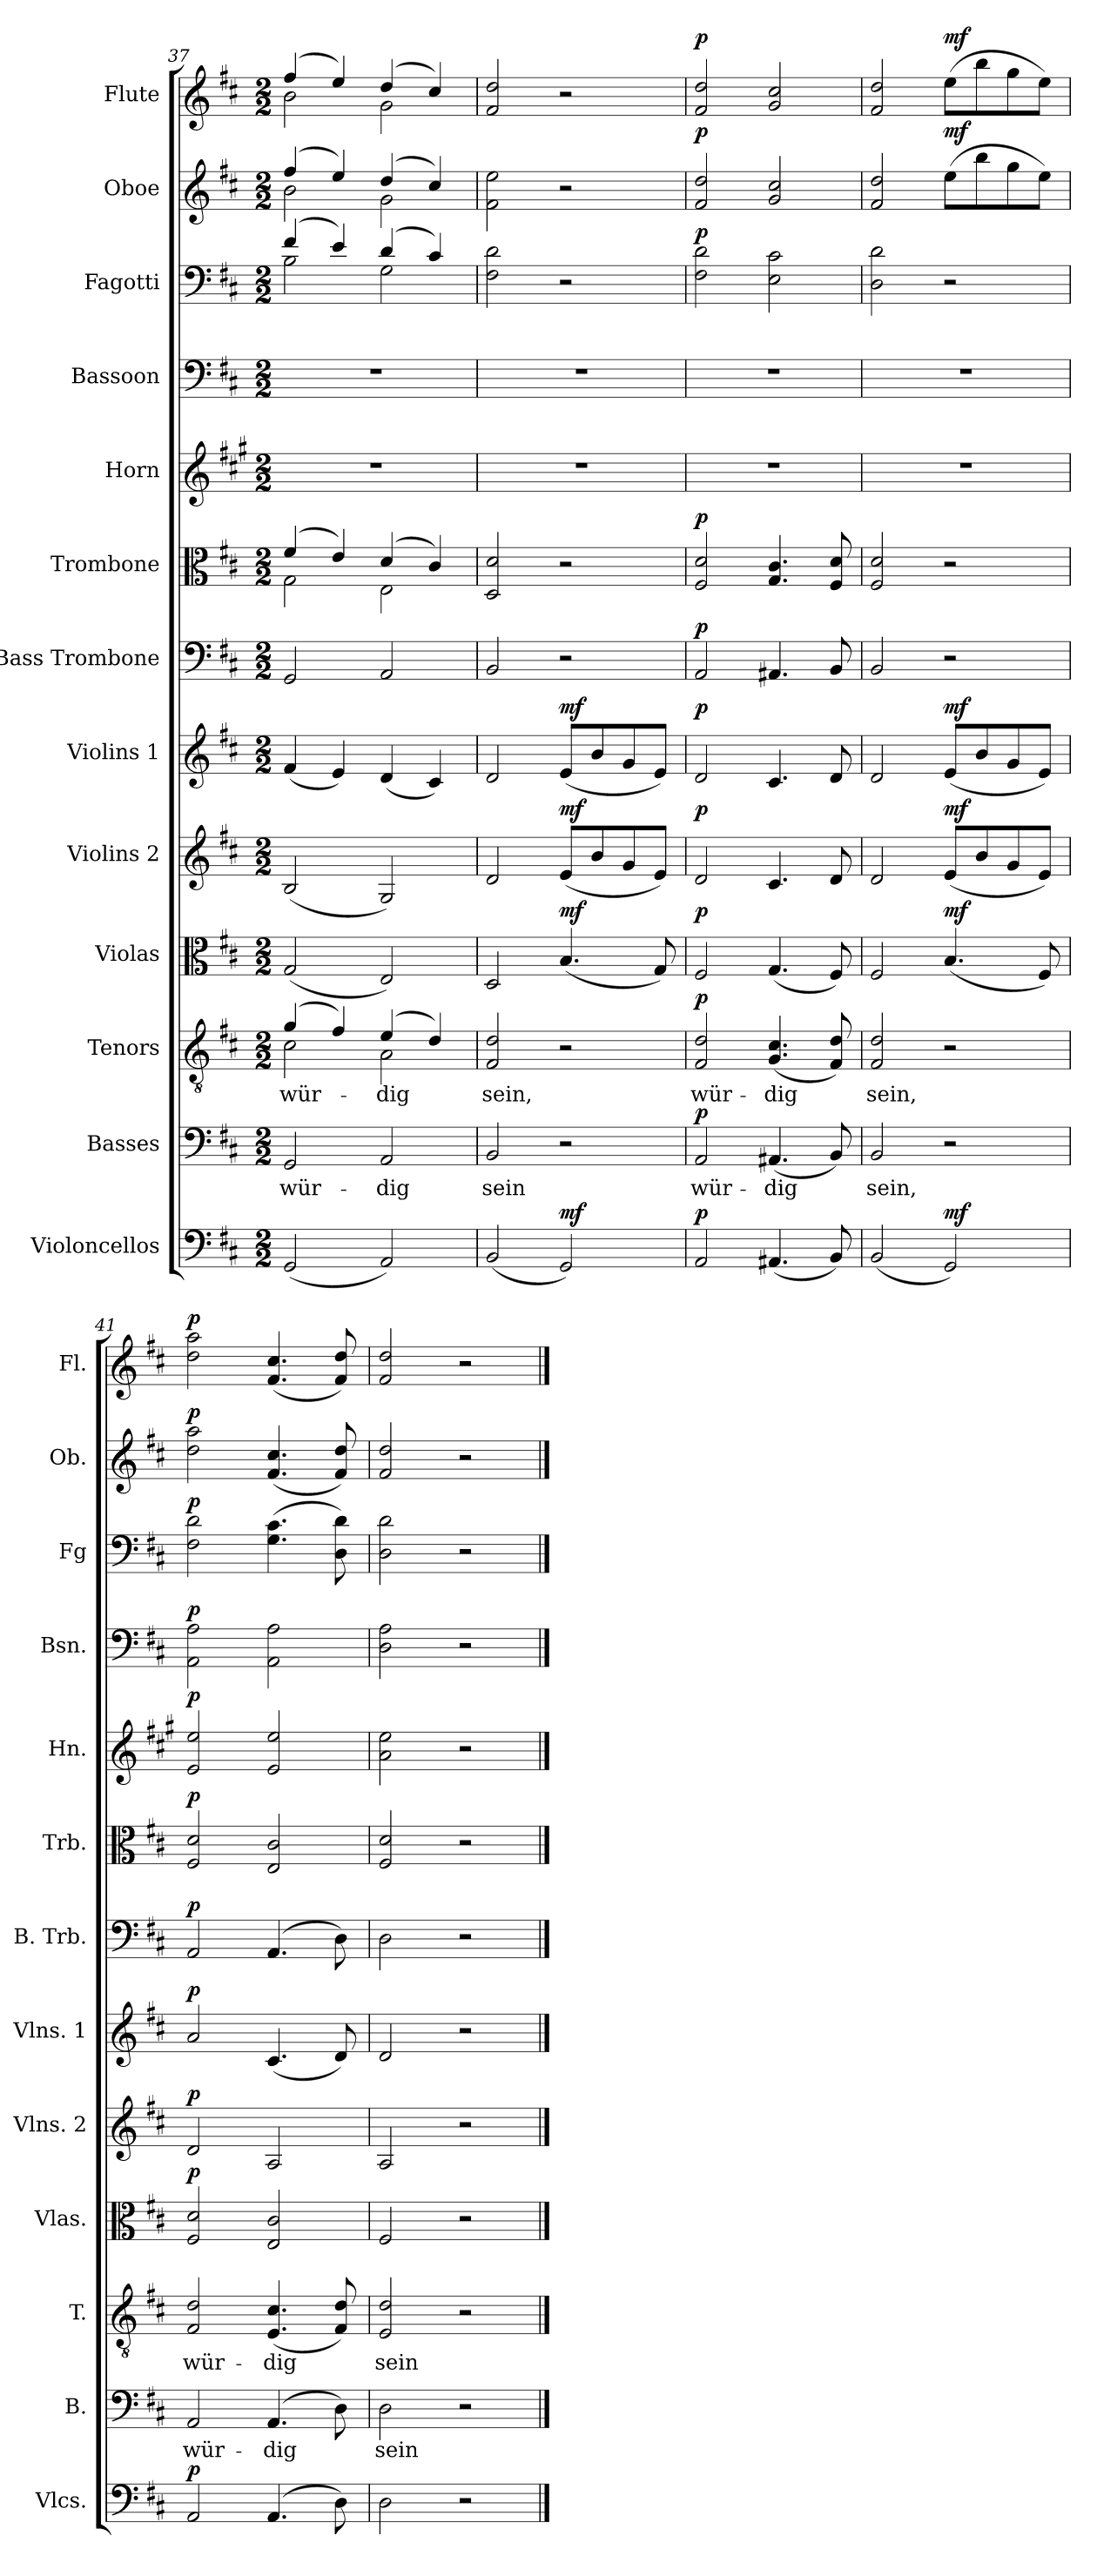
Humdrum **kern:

**kern	**dynam	**kern	**text	**dynam	**kern	**text	**dynam	**kern	**dynam	**kern	**dynam	**kern	**dynam	**kern	**dynam	**kern	**dynam	**kern	**dynam	**kern	**dynam	**kern	**dynam	**kern	**dynam	**kern	**dynam
*part13	*part13	*part12	*part12	*part12	*part11	*part11	*part11	*part10	*part10	*part9	*part9	*part8	*part8	*part7	*part7	*part6	*part6	*part5	*part5	*part4	*part4	*part3	*part3	*part2	*part2	*part1	*part1
*staff13	*staff13	*staff12	*staff12	*staff12	*staff11	*staff11	*staff11	*staff10	*staff10	*staff9	*staff9	*staff8	*staff8	*staff7	*staff7	*staff6	*staff6	*staff5	*staff5	*staff4	*staff4	*staff3	*staff3	*staff2	*staff2	*staff1	*staff1
*I"Violoncellos	*	*I"Basses	*	*	*I"Tenors	*	*	*I"Violas	*	*I"Violins 2	*	*I"Violins 1	*	*I"Bass Trombone	*	*I"Trombone	*	*I"Horn	*	*I"Bassoon	*	*I"Fagotti	*	*I"Oboe	*	*I"Flute	*
*I'Vlcs.	*	*I'B.	*	*	*I'T.	*	*	*I'Vlas.	*	*I'Vlns. 2	*	*I'Vlns. 1	*	*I'B. Trb.	*	*I'Trb.	*	*I'Hn.	*	*I'Bsn.	*	*I'Fg	*	*I'Ob.	*	*I'Fl.	*
!!LO:PB:g=z
*clefF4	*	*clefF4	*	*	*clefGv2	*	*	*clefC3	*	*clefG2	*	*clefG2	*	*clefF4	*	*clefC3	*	*clefG2	*	*clefF4	*	*clefF4	*	*clefG2	*	*clefG2	*
*	*	*	*	*	*	*	*	*	*	*	*	*	*	*	*	*	*	*ITrd4c7	*	*	*	*	*	*	*	*	*
*k[f#c#]	*	*k[f#c#]	*	*	*k[f#c#]	*	*	*k[f#c#]	*	*k[f#c#]	*	*k[f#c#]	*	*k[f#c#]	*	*k[f#c#]	*	*k[f#c#]	*	*k[f#c#]	*	*k[f#c#]	*	*k[f#c#]	*	*k[f#c#]	*
*D:	*	*D:	*	*	*D:	*	*	*D:	*	*D:	*	*D:	*	*D:	*	*D:	*	*D:	*	*D:	*	*D:	*	*D:	*	*D:	*
*M2/2	*	*M2/2	*	*	*M2/2	*	*	*M2/2	*	*M2/2	*	*M2/2	*	*M2/2	*	*M2/2	*	*M2/2	*	*M2/2	*	*M2/2	*	*M2/2	*	*M2/2	*
=37	=37	=37	=37	=37	=37	=37	=37	=37	=37	=37	=37	=37	=37	=37	=37	=37	=37	=37	=37	=37	=37	=37	=37	=37	=37	=37	=37
*	*	*	*	*	*^	*	*	*	*	*	*	*	*	*	*	*^	*	*	*	*	*	*^	*	*^	*	*^	*
(2GG/	.	2GG/	wür-	.	(4g/	2c#\	wür-	.	(2G/	.	(2B/	.	(4f#/	.	2GG/	.	(4f#/	2G\	.	1r	.	1r	.	(4f#/	2B\	.	(4ff#/	2b\	.	(4ff#/	2b\	.
.	.	.	.	.	4f#/)	.	.	.	.	.	.	.	4e/)	.	.	.	4e/)	.	.	.	.	.	.	4e/)	.	.	4ee/)	.	.	4ee/)	.	.
2AA/)	.	2AA/	-dig	.	(4e/	2A\	-dig	.	2E/)	.	2G/)	.	(4d/	.	2AA/	.	(4d/	2E\	.	.	.	.	.	(4d/	2G\	.	(4dd/	2g\	.	(4dd/	2g\	.
.	.	.	.	.	4d/)	.	.	.	.	.	.	.	4c#/)	.	.	.	4c#/)	.	.	.	.	.	.	4c#/)	.	.	4cc#/)	.	.	4cc#/)	.	.
*	*	*	*	*	*	*	*	*	*	*	*	*	*	*	*	*	*	*	*	*	*	*	*	*v	*v	*	*	*	*	*v	*v	*
*	*	*	*	*	*v	*v	*	*	*	*	*	*	*	*	*	*	*v	*v	*	*	*	*	*	*	*	*v	*v	*	*	*
=38	=38	=38	=38	=38	=38	=38	=38	=38	=38	=38	=38	=38	=38	=38	=38	=38	=38	=38	=38	=38	=38	=38	=38	=38	=38	=38	=38
(2BB/	.	2BB/	sein	.	2F#/ 2d/	sein,	.	2D/	.	2d/	.	2d/	.	2BB/	.	2D/ 2d/	.	1r	.	1r	.	2F#\ 2d\	.	2f#\ 2ee\	.	2f#/ 2dd/	.
!	!LO:DY:a	!	!	!	!	!	!	!	!LO:DY:a	!	!LO:DY:a	!	!LO:DY:a	!	!	!	!	!	!	!	!	!	!	!	!	!	!
2GG/)	mf	2r	.	.	2r	.	.	(4.B/	mf	(8e/L	mf	(8e/L	mf	2r	.	2r	.	.	.	.	.	2r	.	2r	.	2r	.
.	.	.	.	.	.	.	.	.	.	8b/	.	8b/	.	.	.	.	.	.	.	.	.	.	.	.	.	.	.
.	.	.	.	.	.	.	.	.	.	8g/	.	8g/	.	.	.	.	.	.	.	.	.	.	.	.	.	.	.
.	.	.	.	.	.	.	.	8G/)	.	8e/J)	.	8e/J)	.	.	.	.	.	.	.	.	.	.	.	.	.	.	.
=39	=39	=39	=39	=39	=39	=39	=39	=39	=39	=39	=39	=39	=39	=39	=39	=39	=39	=39	=39	=39	=39	=39	=39	=39	=39	=39	=39
!	!LO:DY:a	!	!	!LO:DY:a	!	!	!LO:DY:a	!	!LO:DY:a	!	!LO:DY:a	!	!LO:DY:a	!	!LO:DY:a	!	!LO:DY:a	!	!	!	!	!	!LO:DY:a	!	!LO:DY:a	!	!LO:DY:a
2AA/	p	2AA/	wür-	p	2F#/ 2d/	wür-	p	2F#/	p	2d/	p	2d/	p	2AA/	p	2F#/ 2d/	p	1r	.	1r	.	2F#\ 2d\	p	2f#/ 2dd/	p	2f#/ 2dd/	p
(4.AA#X/	.	(4.AA#X/	-dig	.	(4.G/ 4.c#/	-dig	.	(4.G/	.	4.c#/	.	4.c#/	.	4.AA#X/	.	4.G/ 4.c#/	.	.	.	.	.	2E\ 2c#\	.	2g/ 2cc#/	.	2g/ 2cc#/	.
8BB/)	.	8BB/)	.	.	8F#/ 8d/)	.	.	8F#/)	.	8d/	.	8d/	.	8BB/	.	8F#/ 8d/	.	.	.	.	.	.	.	.	.	.	.
=40	=40	=40	=40	=40	=40	=40	=40	=40	=40	=40	=40	=40	=40	=40	=40	=40	=40	=40	=40	=40	=40	=40	=40	=40	=40	=40	=40
(2BB/	.	2BB/	sein,	.	2F#/ 2d/	sein,	.	2F#/	.	2d/	.	2d/	.	2BB/	.	2F#/ 2d/	.	1r	.	1r	.	2D\ 2d\	.	2f#/ 2dd/	.	2f#/ 2dd/	.
!	!LO:DY:a	!	!	!	!	!	!	!	!LO:DY:a	!	!LO:DY:a	!	!LO:DY:a	!	!	!	!	!	!	!	!	!	!	!	!LO:DY:a	!	!LO:DY:a
2GG/)	mf	2r	.	.	2r	.	.	(4.B/	mf	(8e/L	mf	(8e/L	mf	2r	.	2r	.	.	.	.	.	2r	.	(8ee\L	mf	(8ee\L	mf
.	.	.	.	.	.	.	.	.	.	8b/	.	8b/	.	.	.	.	.	.	.	.	.	.	.	8bb\	.	8bb\	.
.	.	.	.	.	.	.	.	.	.	8g/	.	8g/	.	.	.	.	.	.	.	.	.	.	.	8gg\	.	8gg\	.
.	.	.	.	.	.	.	.	8F#/)	.	8e/J)	.	8e/J)	.	.	.	.	.	.	.	.	.	.	.	8ee\J)	.	8ee\J)	.
=41	=41	=41	=41	=41	=41	=41	=41	=41	=41	=41	=41	=41	=41	=41	=41	=41	=41	=41	=41	=41	=41	=41	=41	=41	=41	=41	=41
!	!LO:DY:a	!	!	!	!	!	!	!	!LO:DY:a	!	!LO:DY:a	!	!LO:DY:a	!	!LO:DY:a	!	!LO:DY:a	!	!LO:DY:a	!	!LO:DY:a	!	!LO:DY:a	!	!LO:DY:a	!	!LO:DY:a
2AA/	p	2AA/	wür-	.	2F#/ 2d/	wür-	.	2F#/ 2d/	p	2d/	p	2a/	p	2AA/	p	2F#/ 2d/	p	2A/ 2a/	p	2AA\ 2A\	p	2F#\ 2d\	p	2dd\ 2aa\	p	2dd\ 2aa\	p
(4.AA/	.	(4.AA/	-dig	.	(4.E/ 4.c#/	-dig	.	2E/ 2c#/	.	2A/	.	(4.c#/	.	(4.AA/	.	2E/ 2c#/	.	2A/ 2a/	.	2AA\ 2A\	.	(4.G\ 4.c#\	.	(4.f#/ 4.cc#/	.	(4.f#/ 4.cc#/	.
8D\)	.	8D\)	.	.	8F#/ 8d/)	.	.	.	.	.	.	8d/)	.	8D\)	.	.	.	.	.	.	.	8D\ 8d\)	.	8f#/ 8dd/)	.	8f#/ 8dd/)	.
!!LO:PB:g=z
=42	=42	=42	=42	=42	=42	=42	=42	=42	=42	=42	=42	=42	=42	=42	=42	=42	=42	=42	=42	=42	=42	=42	=42	=42	=42	=42	=42
2D\	.	2D\	sein	.	2E/ 2d/	sein	.	2F#/	.	2A/	.	2d/	.	2D\	.	2F#/ 2d/	.	2d\ 2a\	.	2D\ 2A\	.	2D\ 2d\	.	2f#/ 2dd/	.	2f#/ 2dd/	.
2r	.	2r	.	.	2r	.	.	2r	.	2r	.	2r	.	2r	.	2r	.	2r	.	2r	.	2r	.	2r	.	2r	.
==	==	==	==	==	==	==	==	==	==	==	==	==	==	==	==	==	==	==	==	==	==	==	==	==	==	==	==
*-	*-	*-	*-	*-	*-	*-	*-	*-	*-	*-	*-	*-	*-	*-	*-	*-	*-	*-	*-	*-	*-	*-	*-	*-	*-	*-	*-
